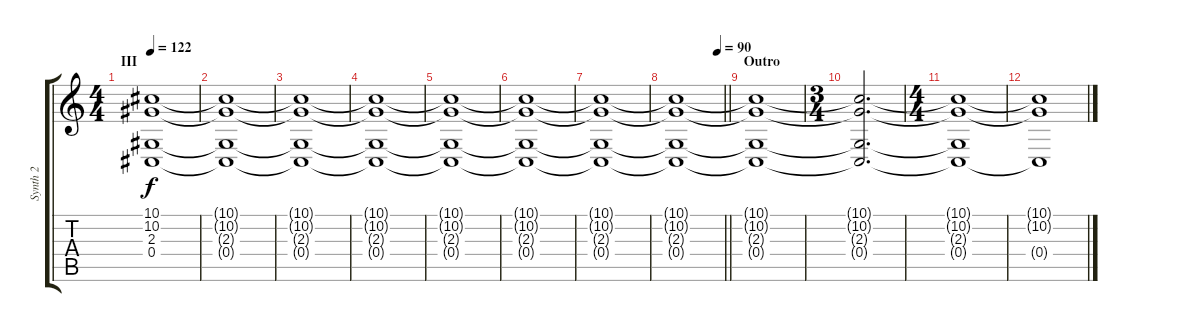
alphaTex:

\track ("Synth 2" "Synth 2") {instrument stringensemble2}
\staff {score tabs}
\tuning (Eb4 Bb3 Gb3 Db3 Ab2 Eb2) {hide}
\ts (4 4)
\section ("" "III")
\tempo 122
\clef g2
\ks c
(10.1 10.2 2.3 0.4).1{dy f volume 8} |
(10.1{t} 10.2{t} 2.3{t} 0.4{t}).1 |
(10.1{t} 10.2{t} 2.3{t} 0.4{t}).1 |
(10.1{t} 10.2{t} 2.3{t} 0.4{t}).1 |
(10.1{t} 10.2{t} 2.3{t} 0.4{t}).1 |
(10.1{t} 10.2{t} 2.3{t} 0.4{t}).1 |
(10.1{t} 10.2{t} 2.3{t} 0.4{t}).1 |
\tempo (90 0.875)
\barLineRight lightlight
(10.1{t} 10.2{t} 2.3{t} 0.4{t}).1 |
\section ("" "Outro")
(10.1{t} 10.2{t} 2.3{t} 0.4{t}).1 |
\ts (3 4)
(10.1{t} 10.2{t} 2.3{t} 0.4{t}).2{d} |
\ts (4 4)
(10.1{t} 10.2{t} 2.3{t} 0.4{t}).1 |
(10.1{t} 10.2{t} 0.4{t}).1
